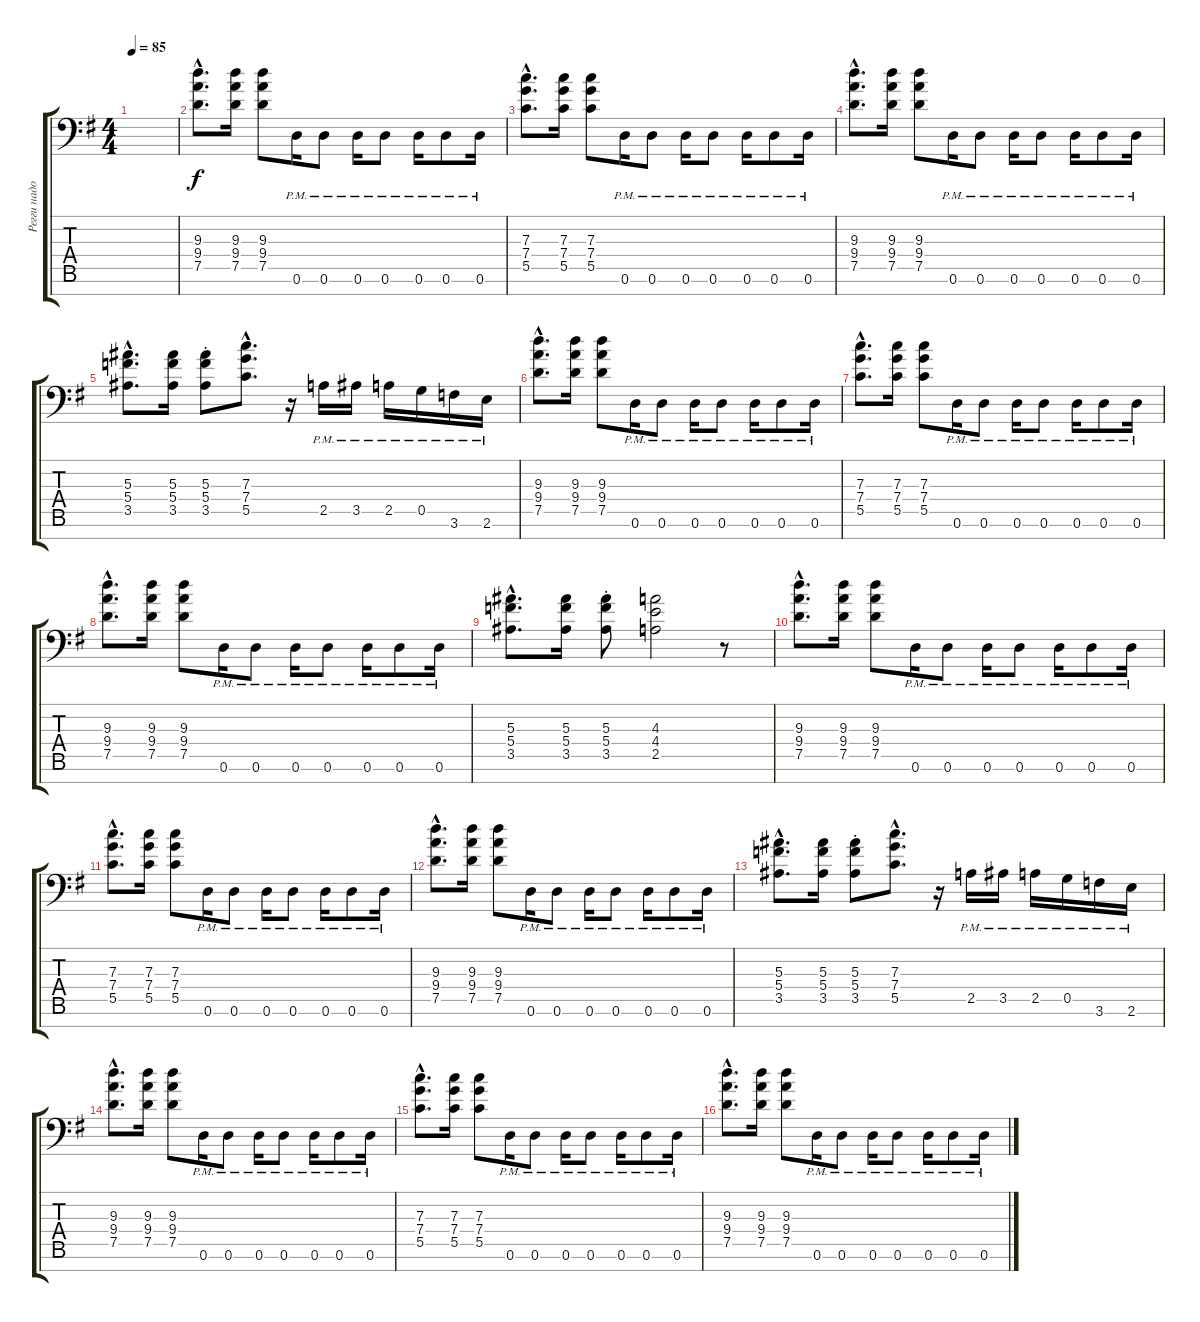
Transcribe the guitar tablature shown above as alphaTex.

\track ("Регги надо играть" "Регги надо") {instrument distortionguitar}
\staff {score tabs}
\tuning (D4 A3 F3 C3 G2 D2 A1) {hide}
\ts (4 4)
\tempo 85
\clef f4
\ks eminor
|
(9.3{hac} 9.4{hac} 7.5{hac}).8{d} (9.3 9.4 7.5).16 (9.3 9.4 7.5).8 0.6{pm}.16 0.6{pm}.8 0.6{pm}.16 0.6{pm}.8 0.6{pm}.16 0.6{pm}.8 0.6{pm}.16 |
(7.3{hac} 7.4{hac} 5.5{hac}).8{d} (7.3 7.4 5.5).16 (7.3 7.4 5.5).8 0.6{pm}.16 0.6{pm}.8 0.6{pm}.16 0.6{pm}.8 0.6{pm}.16 0.6{pm}.8 0.6{pm}.16 |
(9.3{hac} 9.4{hac} 7.5{hac}).8{d} (9.3 9.4 7.5).16 (9.3 9.4 7.5).8 0.6{pm}.16 0.6{pm}.8 0.6{pm}.16 0.6{pm}.8 0.6{pm}.16 0.6{pm}.8 0.6{pm}.16 |
(5.3{hac} 5.4{hac} 3.5{hac}).8{d} (5.3 5.4 3.5).16 (5.3{st} 5.4{st} 3.5{st}).8 (7.3{hac} 7.4{hac} 5.5{hac}).8{d} r.16 2.5{pm}.16 3.5{pm}.16 2.5{pm}.16 0.5{pm}.16 3.6{pm}.16 2.6{pm}.16 |
(9.3{hac} 9.4{hac} 7.5{hac}).8{d} (9.3 9.4 7.5).16 (9.3 9.4 7.5).8 0.6{pm}.16 0.6{pm}.8 0.6{pm}.16 0.6{pm}.8 0.6{pm}.16 0.6{pm}.8 0.6{pm}.16 |
(7.3{hac} 7.4{hac} 5.5{hac}).8{d} (7.3 7.4 5.5).16 (7.3 7.4 5.5).8 0.6{pm}.16 0.6{pm}.8 0.6{pm}.16 0.6{pm}.8 0.6{pm}.16 0.6{pm}.8 0.6{pm}.16 |
(9.3{hac} 9.4{hac} 7.5{hac}).8{d} (9.3 9.4 7.5).16 (9.3 9.4 7.5).8 0.6{pm}.16 0.6{pm}.8 0.6{pm}.16 0.6{pm}.8 0.6{pm}.16 0.6{pm}.8 0.6{pm}.16 |
(5.3{hac} 5.4{hac} 3.5{hac}).8{d} (5.3 5.4 3.5).16 (5.3{st} 5.4{st} 3.5{st}).8 (4.3 4.4 2.5).2 r.8 |
(9.3{hac} 9.4{hac} 7.5{hac}).8{d} (9.3 9.4 7.5).16 (9.3 9.4 7.5).8 0.6{pm}.16 0.6{pm}.8 0.6{pm}.16 0.6{pm}.8 0.6{pm}.16 0.6{pm}.8 0.6{pm}.16 |
(7.3{hac} 7.4{hac} 5.5{hac}).8{d} (7.3 7.4 5.5).16 (7.3 7.4 5.5).8 0.6{pm}.16 0.6{pm}.8 0.6{pm}.16 0.6{pm}.8 0.6{pm}.16 0.6{pm}.8 0.6{pm}.16 |
(9.3{hac} 9.4{hac} 7.5{hac}).8{d} (9.3 9.4 7.5).16 (9.3 9.4 7.5).8 0.6{pm}.16 0.6{pm}.8 0.6{pm}.16 0.6{pm}.8 0.6{pm}.16 0.6{pm}.8 0.6{pm}.16 |
(5.3{hac} 5.4{hac} 3.5{hac}).8{d} (5.3 5.4 3.5).16 (5.3{st} 5.4{st} 3.5{st}).8 (7.3{hac} 7.4{hac} 5.5{hac}).8{d} r.16 2.5{pm}.16 3.5{pm}.16 2.5{pm}.16 0.5{pm}.16 3.6{pm}.16 2.6{pm}.16 |
(9.3{hac} 9.4{hac} 7.5{hac}).8{d} (9.3 9.4 7.5).16 (9.3 9.4 7.5).8 0.6{pm}.16 0.6{pm}.8 0.6{pm}.16 0.6{pm}.8 0.6{pm}.16 0.6{pm}.8 0.6{pm}.16 |
(7.3{hac} 7.4{hac} 5.5{hac}).8{d} (7.3 7.4 5.5).16 (7.3 7.4 5.5).8 0.6{pm}.16 0.6{pm}.8 0.6{pm}.16 0.6{pm}.8 0.6{pm}.16 0.6{pm}.8 0.6{pm}.16 |
(9.3{hac} 9.4{hac} 7.5{hac}).8{d} (9.3 9.4 7.5).16 (9.3 9.4 7.5).8 0.6{pm}.16 0.6{pm}.8 0.6{pm}.16 0.6{pm}.8 0.6{pm}.16 0.6{pm}.8 0.6{pm}.16
